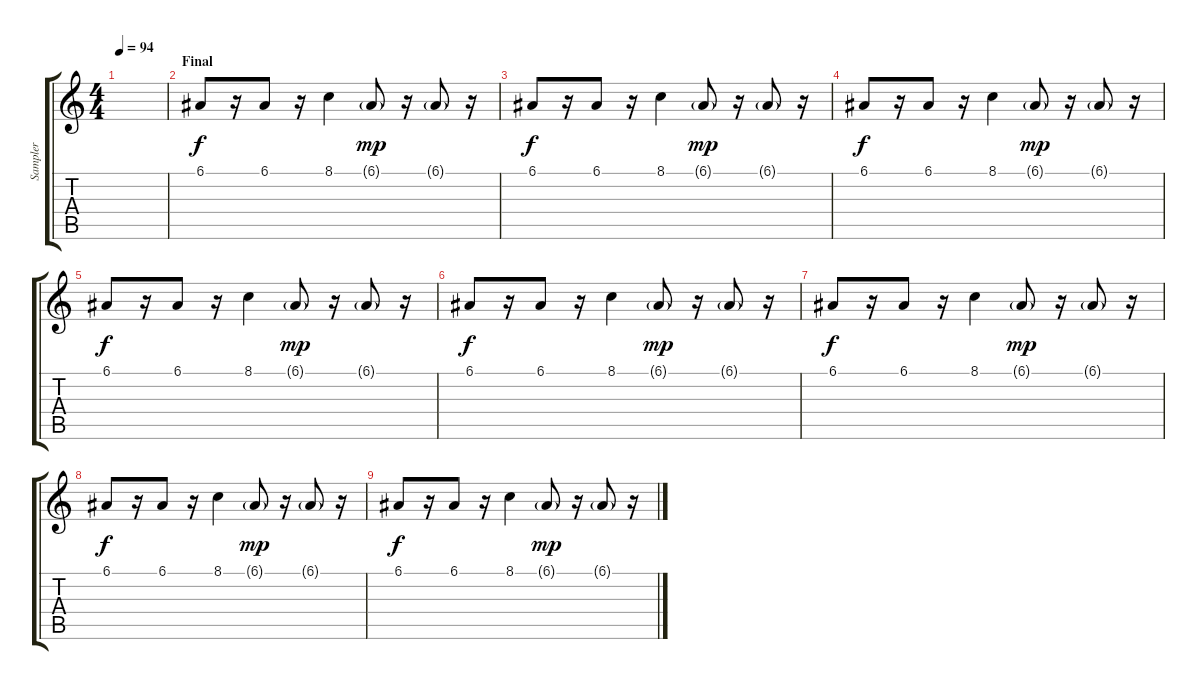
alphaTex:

\track ("Sampler" "Sampler") {instrument lead3calliope}
\staff {score tabs}
\tuning (E4 B3 G3 D3 A2 E2) {hide}
\ts (4 4)
\tempo 94
\clef g2
\ks c
|
\section ("" "Final")
6.1.8{volume 16 instrument piccolo} r.16 6.1.8 r.16 8.1.4 6.1{g}.8{dy mp volume 16} r.16 6.1{g}.8 r.16 |
6.1.8{dy f volume 16} r.16 6.1.8 r.16 8.1.4 6.1{g}.8{dy mp volume 16} r.16 6.1{g}.8 r.16 |
6.1.8{dy f volume 16} r.16 6.1.8 r.16 8.1.4 6.1{g}.8{dy mp volume 16} r.16 6.1{g}.8 r.16 |
6.1.8{dy f volume 16} r.16 6.1.8 r.16 8.1.4 6.1{g}.8{dy mp volume 16} r.16 6.1{g}.8 r.16 |
6.1.8{dy f volume 16} r.16 6.1.8 r.16 8.1.4 6.1{g}.8{dy mp volume 16} r.16 6.1{g}.8 r.16 |
6.1.8{dy f volume 16} r.16 6.1.8 r.16 8.1.4 6.1{g}.8{dy mp volume 16} r.16 6.1{g}.8 r.16 |
6.1.8{dy f volume 16} r.16 6.1.8 r.16 8.1.4 6.1{g}.8{dy mp volume 16} r.16 6.1{g}.8 r.16 |
6.1.8{dy f volume 16} r.16 6.1.8 r.16 8.1.4 6.1{g}.8{dy mp volume 16} r.16 6.1{g}.8 r.16
